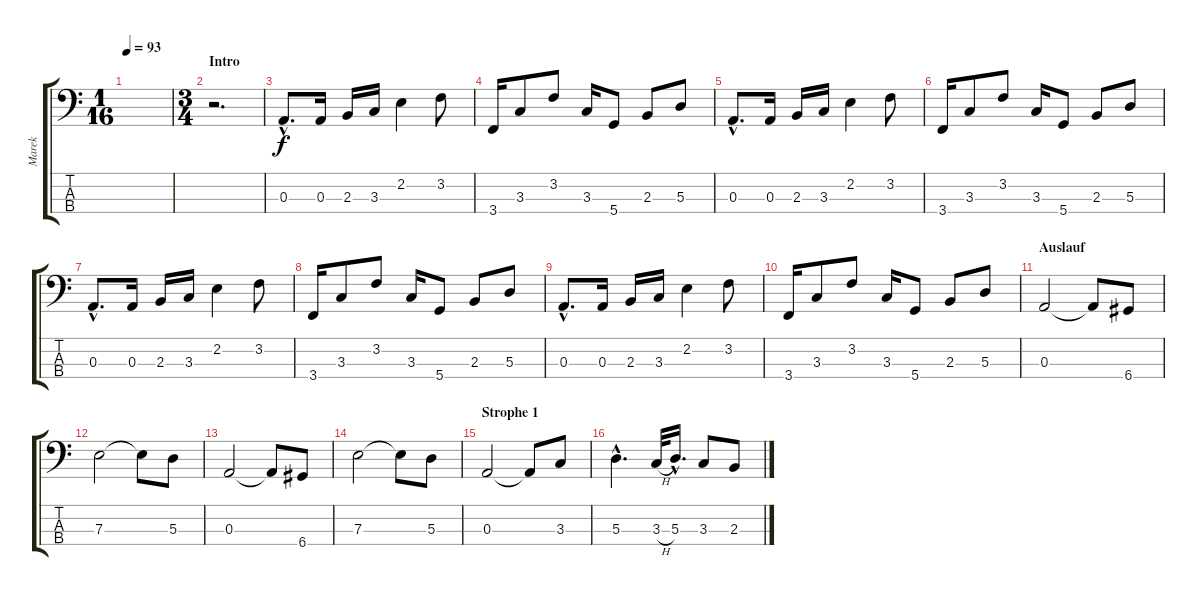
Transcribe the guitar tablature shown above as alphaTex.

\track ("Marek" "Marek") {instrument electricbassfinger}
\staff {score tabs}
\tuning (G2 D2 A1 D1) {hide}
\ts (1 16)
\tempo 93
\clef f4
\ks c
|
\ts (3 4)
\section ("" "Intro")
r.2{d} |
0.3{hac}.8{d} 0.3.16 2.3.16 3.3.16 2.2.4 3.2.8 |
3.4.16 3.3.8 3.2.8 3.3.16 5.4.8 2.3.8 5.3.8 |
0.3{hac}.8{d} 0.3.16 2.3.16 3.3.16 2.2.4 3.2.8 |
3.4.16 3.3.8 3.2.8 3.3.16 5.4.8 2.3.8 5.3.8 |
0.3{hac}.8{d} 0.3.16 2.3.16 3.3.16 2.2.4 3.2.8 |
3.4.16 3.3.8 3.2.8 3.3.16 5.4.8 2.3.8 5.3.8 |
0.3{hac}.8{d} 0.3.16 2.3.16 3.3.16 2.2.4 3.2.8 |
3.4.16 3.3.8 3.2.8 3.3.16 5.4.8 2.3.8 5.3.8 |
\section ("" "Auslauf")
0.3.2 0.3{t}.8 6.4.8 |
7.3.2 7.3{t}.8 5.3.8 |
0.3.2 0.3{t}.8 6.4.8 |
7.3.2 7.3{t}.8 5.3.8 |
\section ("" "Strophe 1")
0.3.2 0.3{t}.8 3.3.8 |
5.3{hac}.4{d} 3.3{h}.32 5.3{hac}.16{d} 3.3.8 2.3.8
